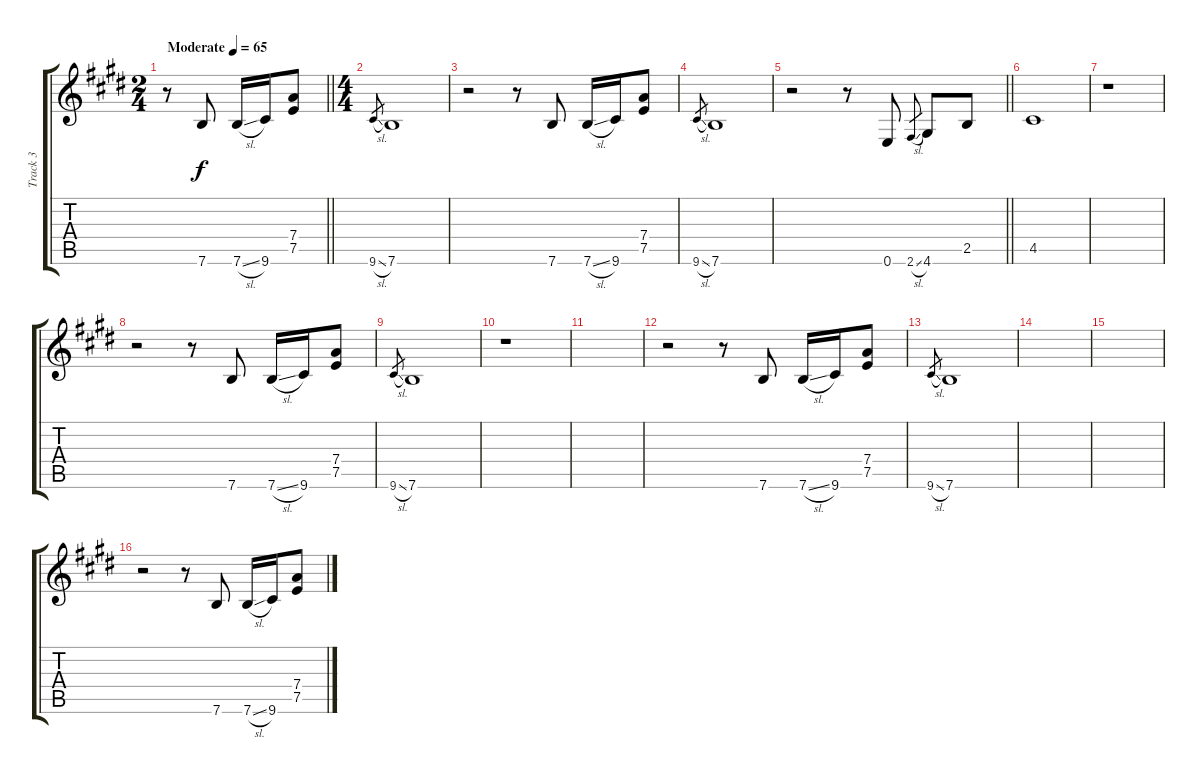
\track ("Track 3" "Track 3") {instrument electricguitarjazz}
\staff {score tabs}
\tuning (E4 B3 G3 D3 A2 E2) {hide}
\ts (2 4)
\tempo (65 "Moderate")
\clef g2
\barLineRight lightlight
\ks e
r.8{dy f instrument electricguitarjazz} 7.6.8 7.6{sl}.16 9.6.16 (7.4 7.5).8 |
\ts (4 4)
9.6{sl}.8{gr} 7.6.1 |
r.2 r.8 7.6.8 7.6{sl}.16 9.6.16 (7.4 7.5).8 |
9.6{sl}.8{gr} 7.6.1 |
\barLineRight lightlight
r.2 r.8 0.6.8 2.6{sl}.8{gr} 4.6.8 2.5.8 |
4.5.1 |
r.1 |
r.2 r.8 7.6.8 7.6{sl}.16 9.6.16 (7.4 7.5).8 |
9.6{sl}.8{gr} 7.6.1 |
r.1 |
|
r.2 r.8 7.6.8 7.6{sl}.16 9.6.16 (7.4 7.5).8 |
9.6{sl}.8{gr} 7.6.1 |
|
|
r.2 r.8 7.6.8 7.6{sl}.16 9.6.16 (7.4 7.5).8
